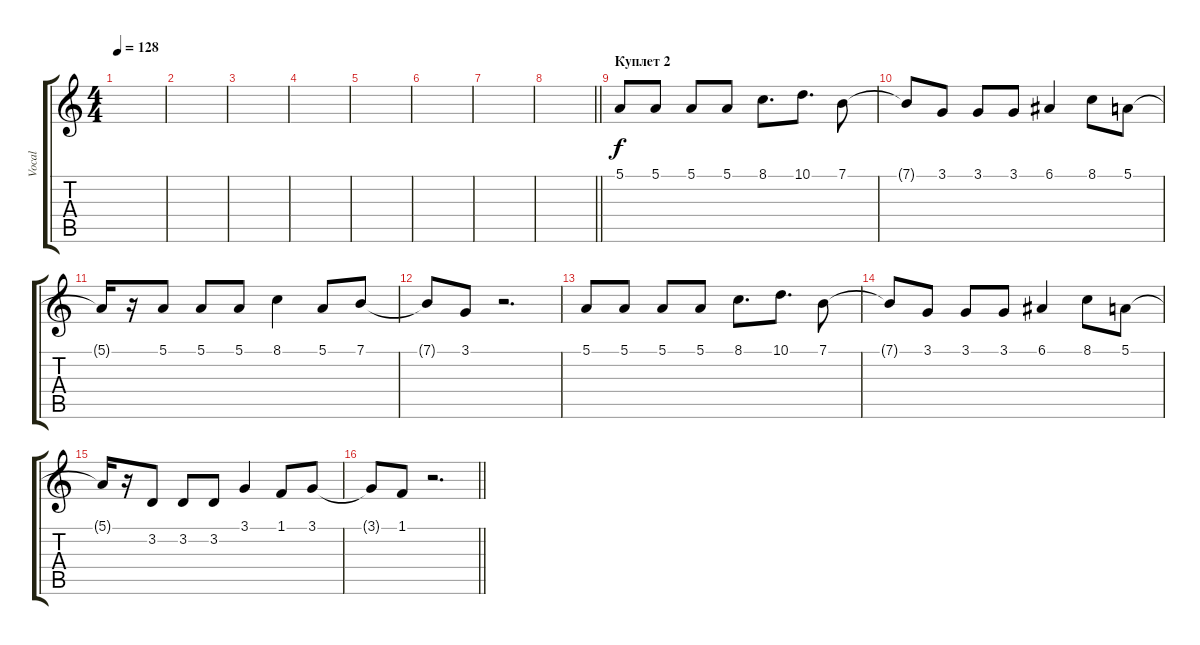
\track ("Vocal" "Vocal") {instrument lead6voice}
\staff {score tabs}
\tuning (E4 B3 G3 D3 A2 E2) {hide}
\ts (4 4)
\tempo 128
\clef g2
\ks c
|
|
|
|
|
|
|
\barLineRight lightlight
|
\section ("" "Куплет 2")
5.1.8 5.1.8 5.1.8 5.1.8 8.1.8{d} 10.1.8{d} 7.1.8 |
7.1{t}.8 3.1.8 3.1.8 3.1.8 6.1.4 8.1.8 5.1.8 |
5.1{t}.16 r.16 5.1.8 5.1.8 5.1.8 8.1.4 5.1.8 7.1.8 |
7.1{t}.8 3.1.8 r.2{d} |
5.1.8 5.1.8 5.1.8 5.1.8 8.1.8{d} 10.1.8{d} 7.1.8 |
7.1{t}.8 3.1.8 3.1.8 3.1.8 6.1.4 8.1.8 5.1.8 |
5.1{t}.16 r.16 3.2.8 3.2.8 3.2.8 3.1.4 1.1.8 3.1.8 |
\barLineRight lightlight
3.1{t}.8 1.1.8 r.2{d}
